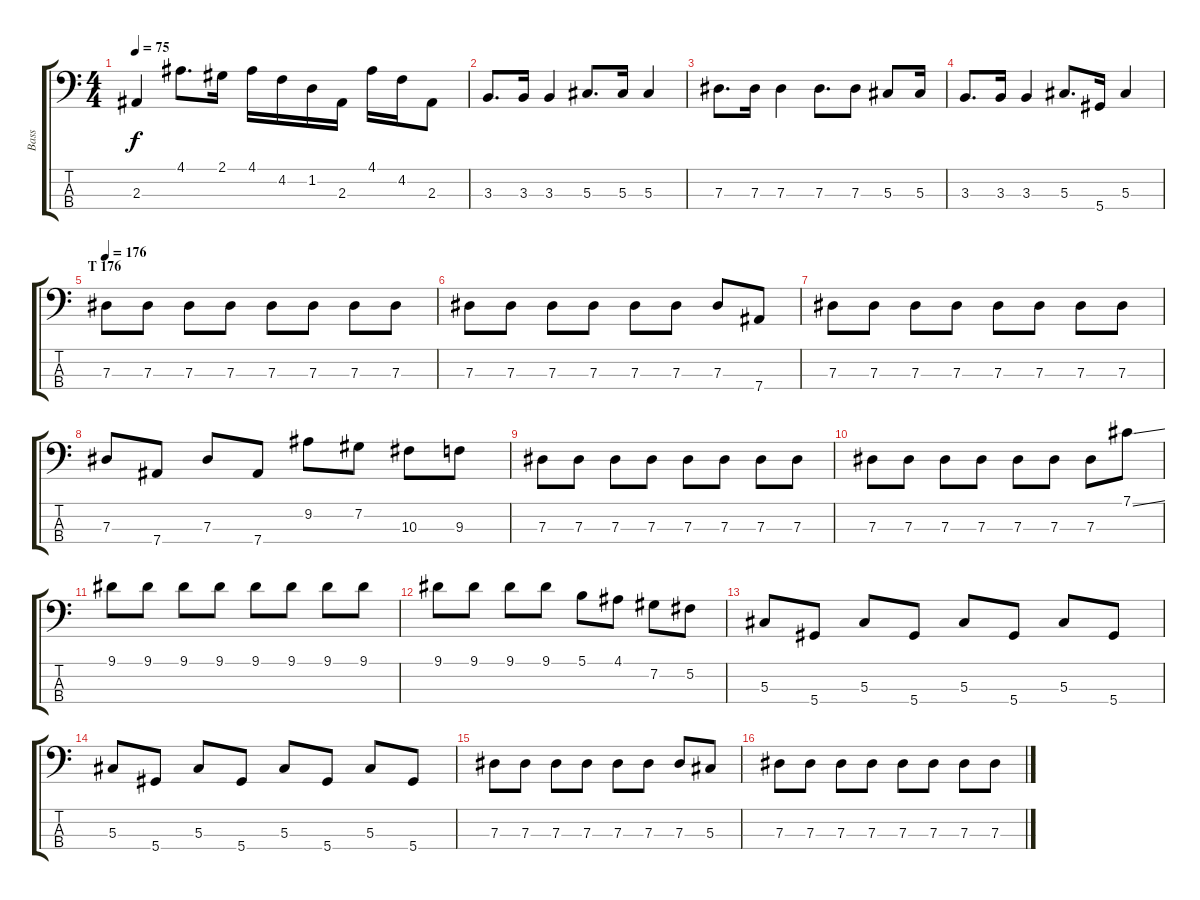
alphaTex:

\track ("Bass" "Bass") {instrument electricbassfinger}
\staff {score tabs}
\tuning (Gb2 Db2 Ab1 Eb1) {hide}
\ts (4 4)
\tempo 75
\clef f4
\ks c
2.3.4{dy f} 4.1.8{d} 2.1.16 4.1.16 4.2.16 1.2.16 2.3.16 4.1.16 4.2.16 2.3.8 |
3.3.8{d} 3.3.16 3.3.4 5.3.8{d} 5.3.16 5.3.4 |
7.3.8{d} 7.3.16 7.3.4 7.3.8{d} 7.3.8 5.3.8 5.3.16 |
3.3.8{d} 3.3.16 3.3.4 5.3.8{d} 5.4.16 5.3.4 |
\section ("" "T 176")
\tempo 176
7.3.8 7.3.8 7.3.8 7.3.8 7.3.8 7.3.8 7.3.8 7.3.8 |
7.3.8 7.3.8 7.3.8 7.3.8 7.3.8 7.3.8 7.3.8 7.4.8 |
7.3.8 7.3.8 7.3.8 7.3.8 7.3.8 7.3.8 7.3.8 7.3.8 |
7.3.8 7.4.8 7.3.8 7.4.8 9.2.8 7.2.8 10.3.8 9.3.8 |
7.3.8 7.3.8 7.3.8 7.3.8 7.3.8 7.3.8 7.3.8 7.3.8 |
7.3.8 7.3.8 7.3.8 7.3.8 7.3.8 7.3.8 7.3.8 7.1{ss}.8 |
9.1.8 9.1.8 9.1.8 9.1.8 9.1.8 9.1.8 9.1.8 9.1.8 |
9.1.8 9.1.8 9.1.8 9.1.8 5.1.8 4.1.8 7.2.8 5.2.8 |
5.3.8 5.4.8 5.3.8 5.4.8 5.3.8 5.4.8 5.3.8 5.4.8 |
5.3.8 5.4.8 5.3.8 5.4.8 5.3.8 5.4.8 5.3.8 5.4.8 |
7.3.8 7.3.8 7.3.8 7.3.8 7.3.8 7.3.8 7.3.8 5.3.8 |
7.3.8 7.3.8 7.3.8 7.3.8 7.3.8 7.3.8 7.3.8 7.3.8
